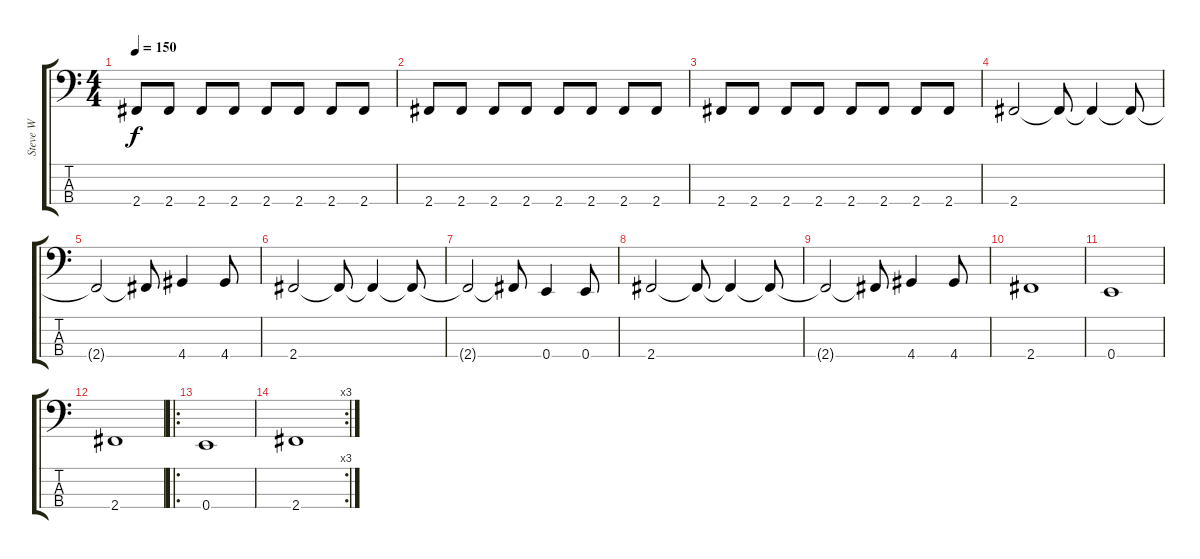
\track ("Steve W" "Steve W") {instrument electricbassfinger}
\staff {score tabs}
\tuning (G2 D2 A1 E1) {hide}
\ts (4 4)
\tempo 150
\clef f4
\ks c
2.4.8{dy f} 2.4.8 2.4.8 2.4.8 2.4.8 2.4.8 2.4.8 2.4.8 |
2.4.8 2.4.8 2.4.8 2.4.8 2.4.8 2.4.8 2.4.8 2.4.8 |
2.4.8 2.4.8 2.4.8 2.4.8 2.4.8 2.4.8 2.4.8 2.4.8 |
2.4.2 2.4{t}.8 2.4{t}.4 2.4{t}.8 |
2.4{t}.2 2.4{t}.8 4.4.4 4.4.8 |
2.4.2 2.4{t}.8 2.4{t}.4 2.4{t}.8 |
2.4{t}.2 2.4{t}.8 0.4.4 0.4.8 |
2.4.2 2.4{t}.8 2.4{t}.4 2.4{t}.8 |
2.4{t}.2 2.4{t}.8 4.4.4 4.4.8 |
2.4.1 |
0.4.1 |
2.4.1 |
\ro
0.4.1 |
\rc 3
2.4.1
